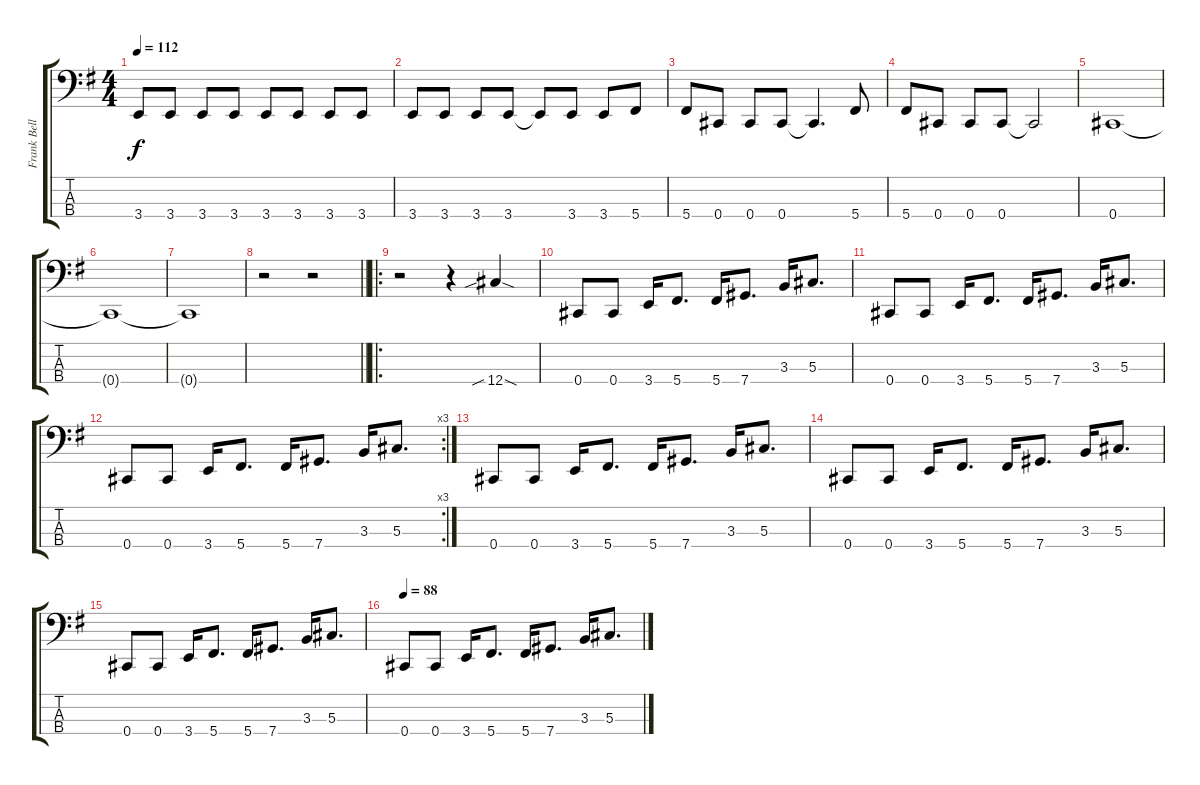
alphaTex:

\track ("Frank Bello Drop D" "Frank Bell") {instrument electricbassfinger}
\staff {score tabs}
\tuning (Gb2 Db2 Ab1 Db1) {hide}
\ts (4 4)
\tempo 112
\clef f4
\ks g
3.4.8{dy f} 3.4.8 3.4.8 3.4.8 3.4.8 3.4.8 3.4.8 3.4.8 |
3.4.8 3.4.8 3.4.8 3.4.8 3.4{t}.8 3.4.8 3.4.8 5.4.8 |
5.4.8 0.4.8 0.4.8 0.4.8 0.4{t}.4{d} 5.4.8 |
5.4.8 0.4.8 0.4.8 0.4.8 0.4{t}.2 |
0.4.1 |
0.4{t}.1 |
0.4{t}.1 |
\barLineRight lightlight
r.2 r.2 |
\ro
r.2 r.4 12.4{sib sod}.4 |
0.4.8 0.4.8 3.4.16 5.4.8{d} 5.4.16 7.4.8{d} 3.3.16 5.3.8{d} |
0.4.8 0.4.8 3.4.16 5.4.8{d} 5.4.16 7.4.8{d} 3.3.16 5.3.8{d} |
\rc 3
0.4.8 0.4.8 3.4.16 5.4.8{d} 5.4.16 7.4.8{d} 3.3.16 5.3.8{d} |
0.4.8 0.4.8 3.4.16 5.4.8{d} 5.4.16 7.4.8{d} 3.3.16 5.3.8{d} |
0.4.8 0.4.8 3.4.16 5.4.8{d} 5.4.16 7.4.8{d} 3.3.16 5.3.8{d} |
0.4.8 0.4.8 3.4.16 5.4.8{d} 5.4.16 7.4.8{d} 3.3.16 5.3.8{d} |
\tempo 88
0.4.8 0.4.8 3.4.16 5.4.8{d} 5.4.16 7.4.8{d} 3.3.16 5.3.8{d}
